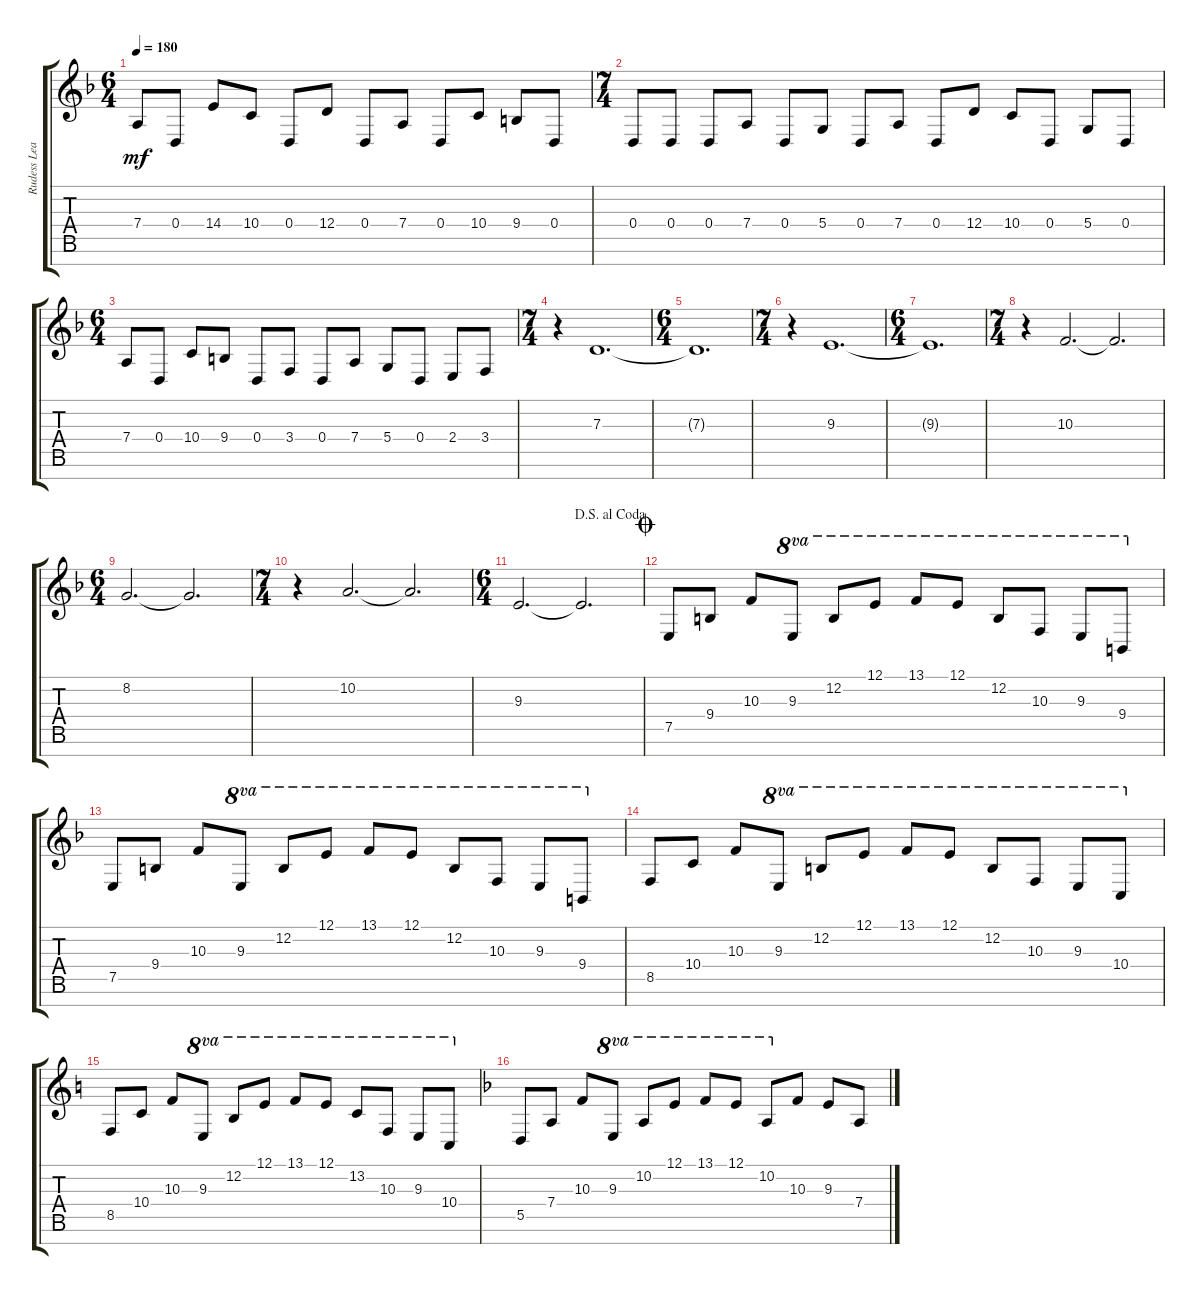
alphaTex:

\track ("Rudess Lead" "Rudess Lea") {instrument lead2sawtooth}
\staff {score tabs}
\tuning (E4 B3 G3 D3 A2 E2 B1) {hide}
\ts (6 4)
\tempo 180
\clef g2
\ks f
7.4.8{dy mf} 0.4.8 14.4.8 10.4.8 0.4.8 12.4.8 0.4.8 7.4.8 0.4.8 10.4.8 9.4.8 0.4.8 |
\ts (7 4)
0.4.8 0.4.8 0.4.8 7.4.8 0.4.8 5.4.8 0.4.8 7.4.8 0.4.8 12.4.8 10.4.8 0.4.8 5.4.8 0.4.8 |
\ts (6 4)
7.4.8 0.4.8 10.4.8 9.4.8 0.4.8 3.4.8 0.4.8 7.4.8 5.4.8 0.4.8 2.4.8 3.4.8 |
\ts (7 4)
r.4 7.3.1{d} |
\ts (6 4)
7.3{t}.1{d} |
\ts (7 4)
r.4 9.3.1{d} |
\ts (6 4)
9.3{t}.1{d} |
\ts (7 4)
r.4 10.3.2{d} 10.3{t}.2{d} |
\ts (6 4)
8.2.2{d} 8.2{t}.2{d} |
\ts (7 4)
r.4 10.2.2{d} 10.2{t}.2{d} |
\ts (6 4)
\jump dalsegnoalcoda
9.3.2{d} 9.3{t}.2{d} |
\jump coda
7.5.8 9.4.8 10.3.8 9.3.8{ot 8va} 12.2.8{ot 8va} 12.1.8{ot 8va} 13.1.8{ot 8va} 12.1.8{ot 8va} 12.2.8{ot 8va} 10.3.8{ot 8va} 9.3.8{ot 8va} 9.4.8{ot 8va} |
7.5.8 9.4.8 10.3.8 9.3.8{ot 8va} 12.2.8{ot 8va} 12.1.8{ot 8va} 13.1.8{ot 8va} 12.1.8{ot 8va} 12.2.8{ot 8va} 10.3.8{ot 8va} 9.3.8{ot 8va} 9.4.8{ot 8va} |
8.5.8 10.4.8 10.3.8 9.3.8{ot 8va} 12.2.8{ot 8va} 12.1.8{ot 8va} 13.1.8{ot 8va} 12.1.8{ot 8va} 12.2.8{ot 8va} 10.3.8{ot 8va} 9.3.8{ot 8va} 10.4.8{ot 8va} |
\ks c
8.5.8 10.4.8 10.3.8 9.3.8{ot 8va} 12.2.8{ot 8va} 12.1.8{ot 8va} 13.1.8{ot 8va} 12.1.8{ot 8va} 13.2.8{ot 8va} 10.3.8{ot 8va} 9.3.8{ot 8va} 10.4.8{ot 8va} |
\ks f
5.5.8 7.4.8 10.3.8 9.3.8{ot 8va} 10.2.8{ot 8va} 12.1.8{ot 8va} 13.1.8{ot 8va} 12.1.8{ot 8va} 10.2.8{ot 8va} 10.3.8 9.3.8 7.4.8
